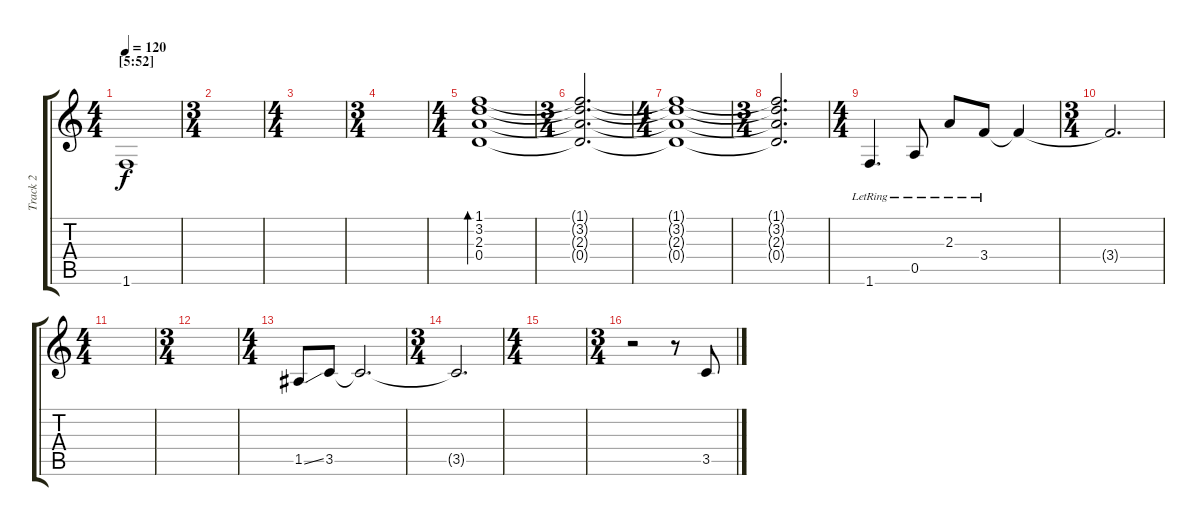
\track ("Track 2" "Track 2") {instrument electricguitarjazz}
\staff {score tabs}
\tuning (E4 B3 G3 D3 A2 E2) {hide}
\ts (4 4)
\section ("" "[5:52]")
\tempo 120
\clef g2
\ks c
1.6.1{dy f} |
\ts (3 4)
|
\ts (4 4)
|
\ts (3 4)
|
\ts (4 4)
(1.1 3.2 2.3 0.4).1{bd 120} |
\ts (3 4)
(1.1{t} 3.2{t} 2.3{t} 0.4{t}).2{d} |
\ts (4 4)
(1.1{t} 3.2{t} 2.3{t} 0.4{t}).1 |
\ts (3 4)
(1.1{t} 3.2{t} 2.3{t} 0.4{t}).2{d} |
\ts (4 4)
1.6{lr}.4{d} 0.5{lr}.8 2.3{lr}.8 3.4{lr}.8 3.4{t}.4 |
\ts (3 4)
3.4{t}.2{d} |
\ts (4 4)
|
\ts (3 4)
|
\ts (4 4)
1.5{ss}.8 3.5.8 3.5{t}.2{d} |
\ts (3 4)
3.5{t}.2{d} |
\ts (4 4)
|
\ts (3 4)
r.2 r.8 3.5.8
